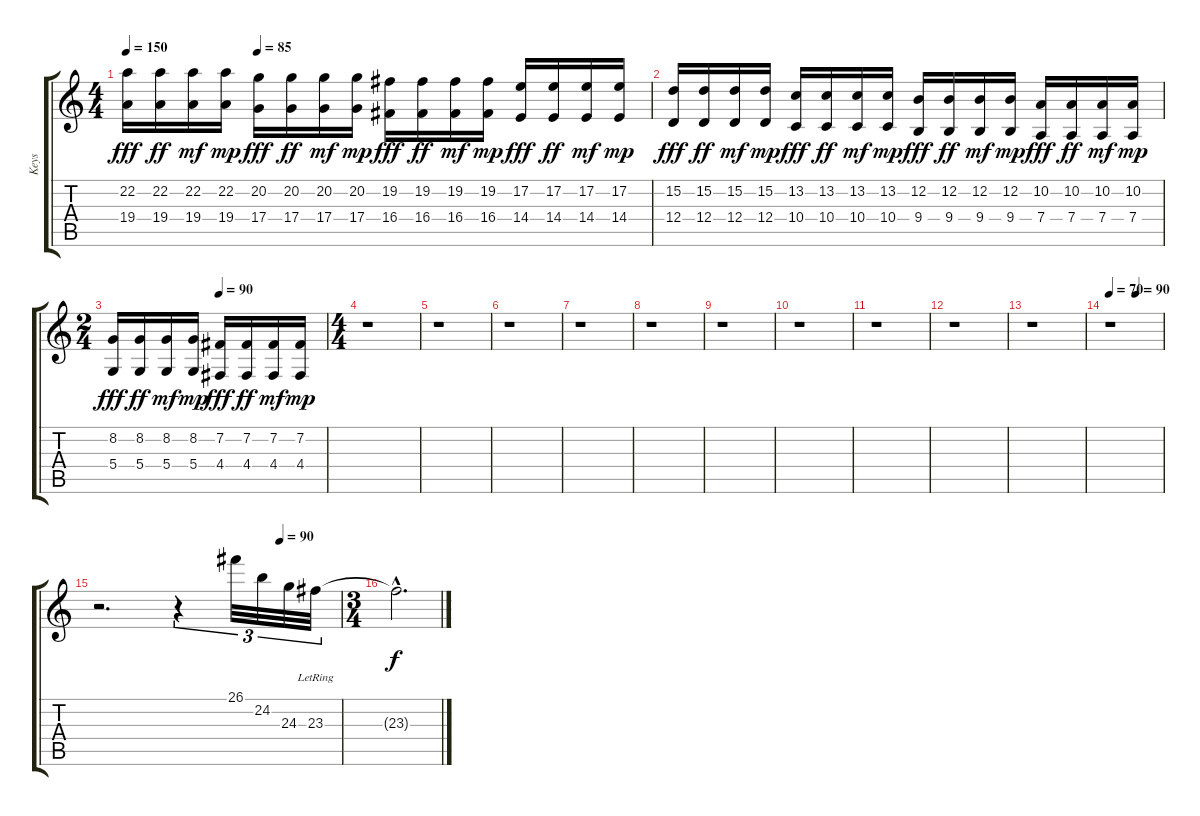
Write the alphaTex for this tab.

\track ("Keys" "Keys") {instrument honkytonkpiano}
\staff {score tabs}
\tuning (E4 B3 G3 D3 A2 E2) {hide}
\ts (4 4)
\tempo 150
\tempo (85 0.25)
\clef g2
\ks c
(22.2 19.4).16{dy fff} (22.2 19.4).16{dy ff} (22.2 19.4).16{dy mf} (22.2 19.4).16{dy mp} (20.2 17.4).16{dy fff} (20.2 17.4).16{dy ff} (20.2 17.4).16{dy mf} (20.2 17.4).16{dy mp} (19.2 16.4).16{dy fff} (19.2 16.4).16{dy ff} (19.2 16.4).16{dy mf} (19.2 16.4).16{dy mp} (17.2 14.4).16{dy fff} (17.2 14.4).16{dy ff} (17.2 14.4).16{dy mf} (17.2 14.4).16{dy mp} |
(15.2 12.4).16{dy fff} (15.2 12.4).16{dy ff} (15.2 12.4).16{dy mf} (15.2 12.4).16{dy mp} (13.2 10.4).16{dy fff} (13.2 10.4).16{dy ff} (13.2 10.4).16{dy mf} (13.2 10.4).16{dy mp} (12.2 9.4).16{dy fff} (12.2 9.4).16{dy ff} (12.2 9.4).16{dy mf} (12.2 9.4).16{dy mp} (10.2 7.4).16{dy fff} (10.2 7.4).16{dy ff} (10.2 7.4).16{dy mf} (10.2 7.4).16{dy mp} |
\ts (2 4)
\tempo (90 0.5)
(8.2 5.4).16{dy fff} (8.2 5.4).16{dy ff} (8.2 5.4).16{dy mf} (8.2 5.4).16{dy mp} (7.2 4.4).16{dy fff} (7.2 4.4).16{dy ff} (7.2 4.4).16{dy mf} (7.2 4.4).16{dy mp} |
\ts (4 4)
r.1 |
r.1 |
r.1 |
r.1 |
r.1 |
r.1 |
r.1 |
r.1 |
r.1 |
r.1 |
\tempo 70
\tempo (90 0.5)
r.1 |
\tempo (90 0.75)
r.2{d} r.4{tu (3 2)} 26.1.32{tu (3 2)} 24.2.32{tu (3 2)} 24.3.32{tu (3 2)} 23.3{lr}.32{tu (3 2)} |
\ts (3 4)
23.3{hac t}.2{d dy f}
